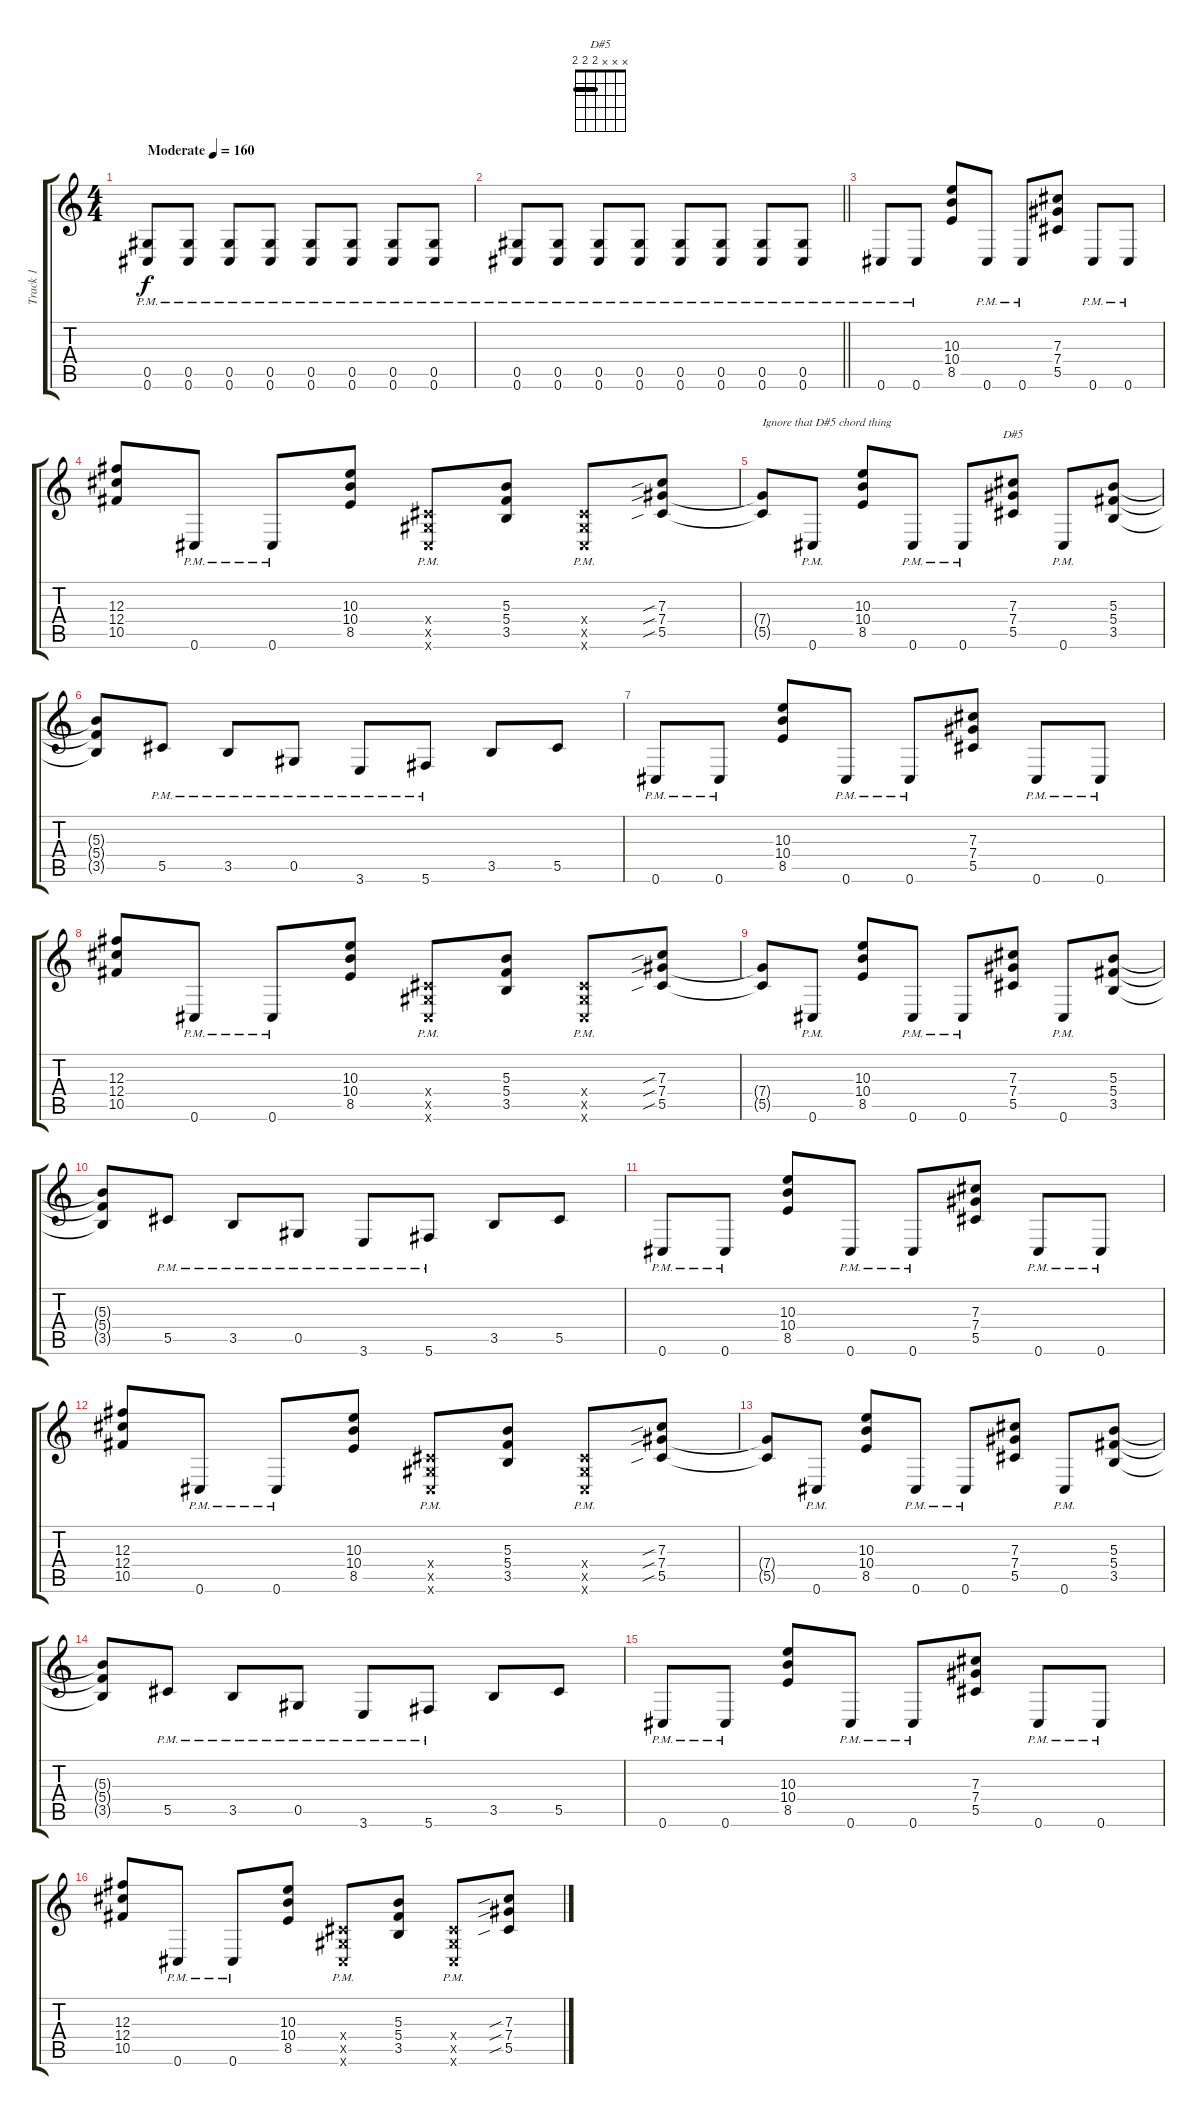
\track ("Track 1" "Track 1") {instrument distortionguitar}
\staff {score tabs}
\tuning (Eb4 Bb3 Gb3 Db3 Ab2 Db2) {hide}
\chord ("D#5" x x x 2 2 2) {barre 2}
\ts (4 4)
\tempo (160 "Moderate")
\clef g2
\ks c
(0.5{pm} 0.6{pm}).8{dy f instrument distortionguitar} (0.5{pm} 0.6{pm}).8 (0.5{pm} 0.6{pm}).8 (0.5{pm} 0.6{pm}).8 (0.5{pm} 0.6{pm}).8 (0.5{pm} 0.6{pm}).8 (0.5{pm} 0.6{pm}).8 (0.5{pm} 0.6{pm}).8 |
\barLineRight lightlight
(0.5{pm} 0.6{pm}).8 (0.5{pm} 0.6{pm}).8 (0.5{pm} 0.6{pm}).8 (0.5{pm} 0.6{pm}).8 (0.5{pm} 0.6{pm}).8 (0.5{pm} 0.6{pm}).8 (0.5{pm} 0.6{pm}).8 (0.5{pm} 0.6{pm}).8 |
0.6{pm}.8 0.6{pm}.8 (10.3 10.4 8.5).8 0.6{pm}.8 0.6{pm}.8 (7.3 7.4 5.5).8 0.6{pm}.8 0.6{pm}.8 |
(12.3 12.4 10.5).8 0.6{pm}.8 0.6{pm}.8 (10.3 10.4 8.5).8 (0.4{x} 0.5{x} 0.6{pm x}).8 (5.3 5.4 3.5).8 (0.4{x} 0.5{x} 0.6{pm x}).8 (7.3{sib} 7.4{sib} 5.5{sib}).8 |
(7.4{t} 5.5{t}).8{txt "Ignore that D#5 chord thing"} 0.6{pm}.8 (10.3 10.4 8.5).8 0.6{pm}.8 0.6{pm}.8 (7.3 7.4 5.5).8{ch "D#5"} 0.6{pm}.8 (5.3 5.4 3.5).8 |
(5.3{t} 5.4{t} 3.5{t}).8 5.5{pm}.8 3.5{pm}.8 0.5{pm}.8 3.6{pm}.8 5.6{pm}.8 3.5.8 5.5.8 |
0.6{pm}.8 0.6{pm}.8 (10.3 10.4 8.5).8 0.6{pm}.8 0.6{pm}.8 (7.3 7.4 5.5).8 0.6{pm}.8 0.6{pm}.8 |
(12.3 12.4 10.5).8 0.6{pm}.8 0.6{pm}.8 (10.3 10.4 8.5).8 (0.4{x} 0.5{x} 0.6{pm x}).8 (5.3 5.4 3.5).8 (0.4{x} 0.5{x} 0.6{pm x}).8 (7.3{sib} 7.4{sib} 5.5{sib}).8 |
(7.4{t} 5.5{t}).8 0.6{pm}.8 (10.3 10.4 8.5).8 0.6{pm}.8 0.6{pm}.8 (7.3 7.4 5.5).8 0.6{pm}.8 (5.3 5.4 3.5).8 |
(5.3{t} 5.4{t} 3.5{t}).8 5.5{pm}.8 3.5{pm}.8 0.5{pm}.8 3.6{pm}.8 5.6{pm}.8 3.5.8 5.5.8 |
0.6{pm}.8 0.6{pm}.8 (10.3 10.4 8.5).8 0.6{pm}.8 0.6{pm}.8 (7.3 7.4 5.5).8 0.6{pm}.8 0.6{pm}.8 |
(12.3 12.4 10.5).8 0.6{pm}.8 0.6{pm}.8 (10.3 10.4 8.5).8 (0.4{x} 0.5{x} 0.6{pm x}).8 (5.3 5.4 3.5).8 (0.4{x} 0.5{x} 0.6{pm x}).8 (7.3{sib} 7.4{sib} 5.5{sib}).8 |
(7.4{t} 5.5{t}).8 0.6{pm}.8 (10.3 10.4 8.5).8 0.6{pm}.8 0.6{pm}.8 (7.3 7.4 5.5).8 0.6{pm}.8 (5.3 5.4 3.5).8 |
(5.3{t} 5.4{t} 3.5{t}).8 5.5{pm}.8 3.5{pm}.8 0.5{pm}.8 3.6{pm}.8 5.6{pm}.8 3.5.8 5.5.8 |
0.6{pm}.8 0.6{pm}.8 (10.3 10.4 8.5).8 0.6{pm}.8 0.6{pm}.8 (7.3 7.4 5.5).8 0.6{pm}.8 0.6{pm}.8 |
(12.3 12.4 10.5).8 0.6{pm}.8 0.6{pm}.8 (10.3 10.4 8.5).8 (0.4{x} 0.5{x} 0.6{pm x}).8 (5.3 5.4 3.5).8 (0.4{x} 0.5{x} 0.6{pm x}).8 (7.3{sib} 7.4{sib} 5.5{sib}).8
